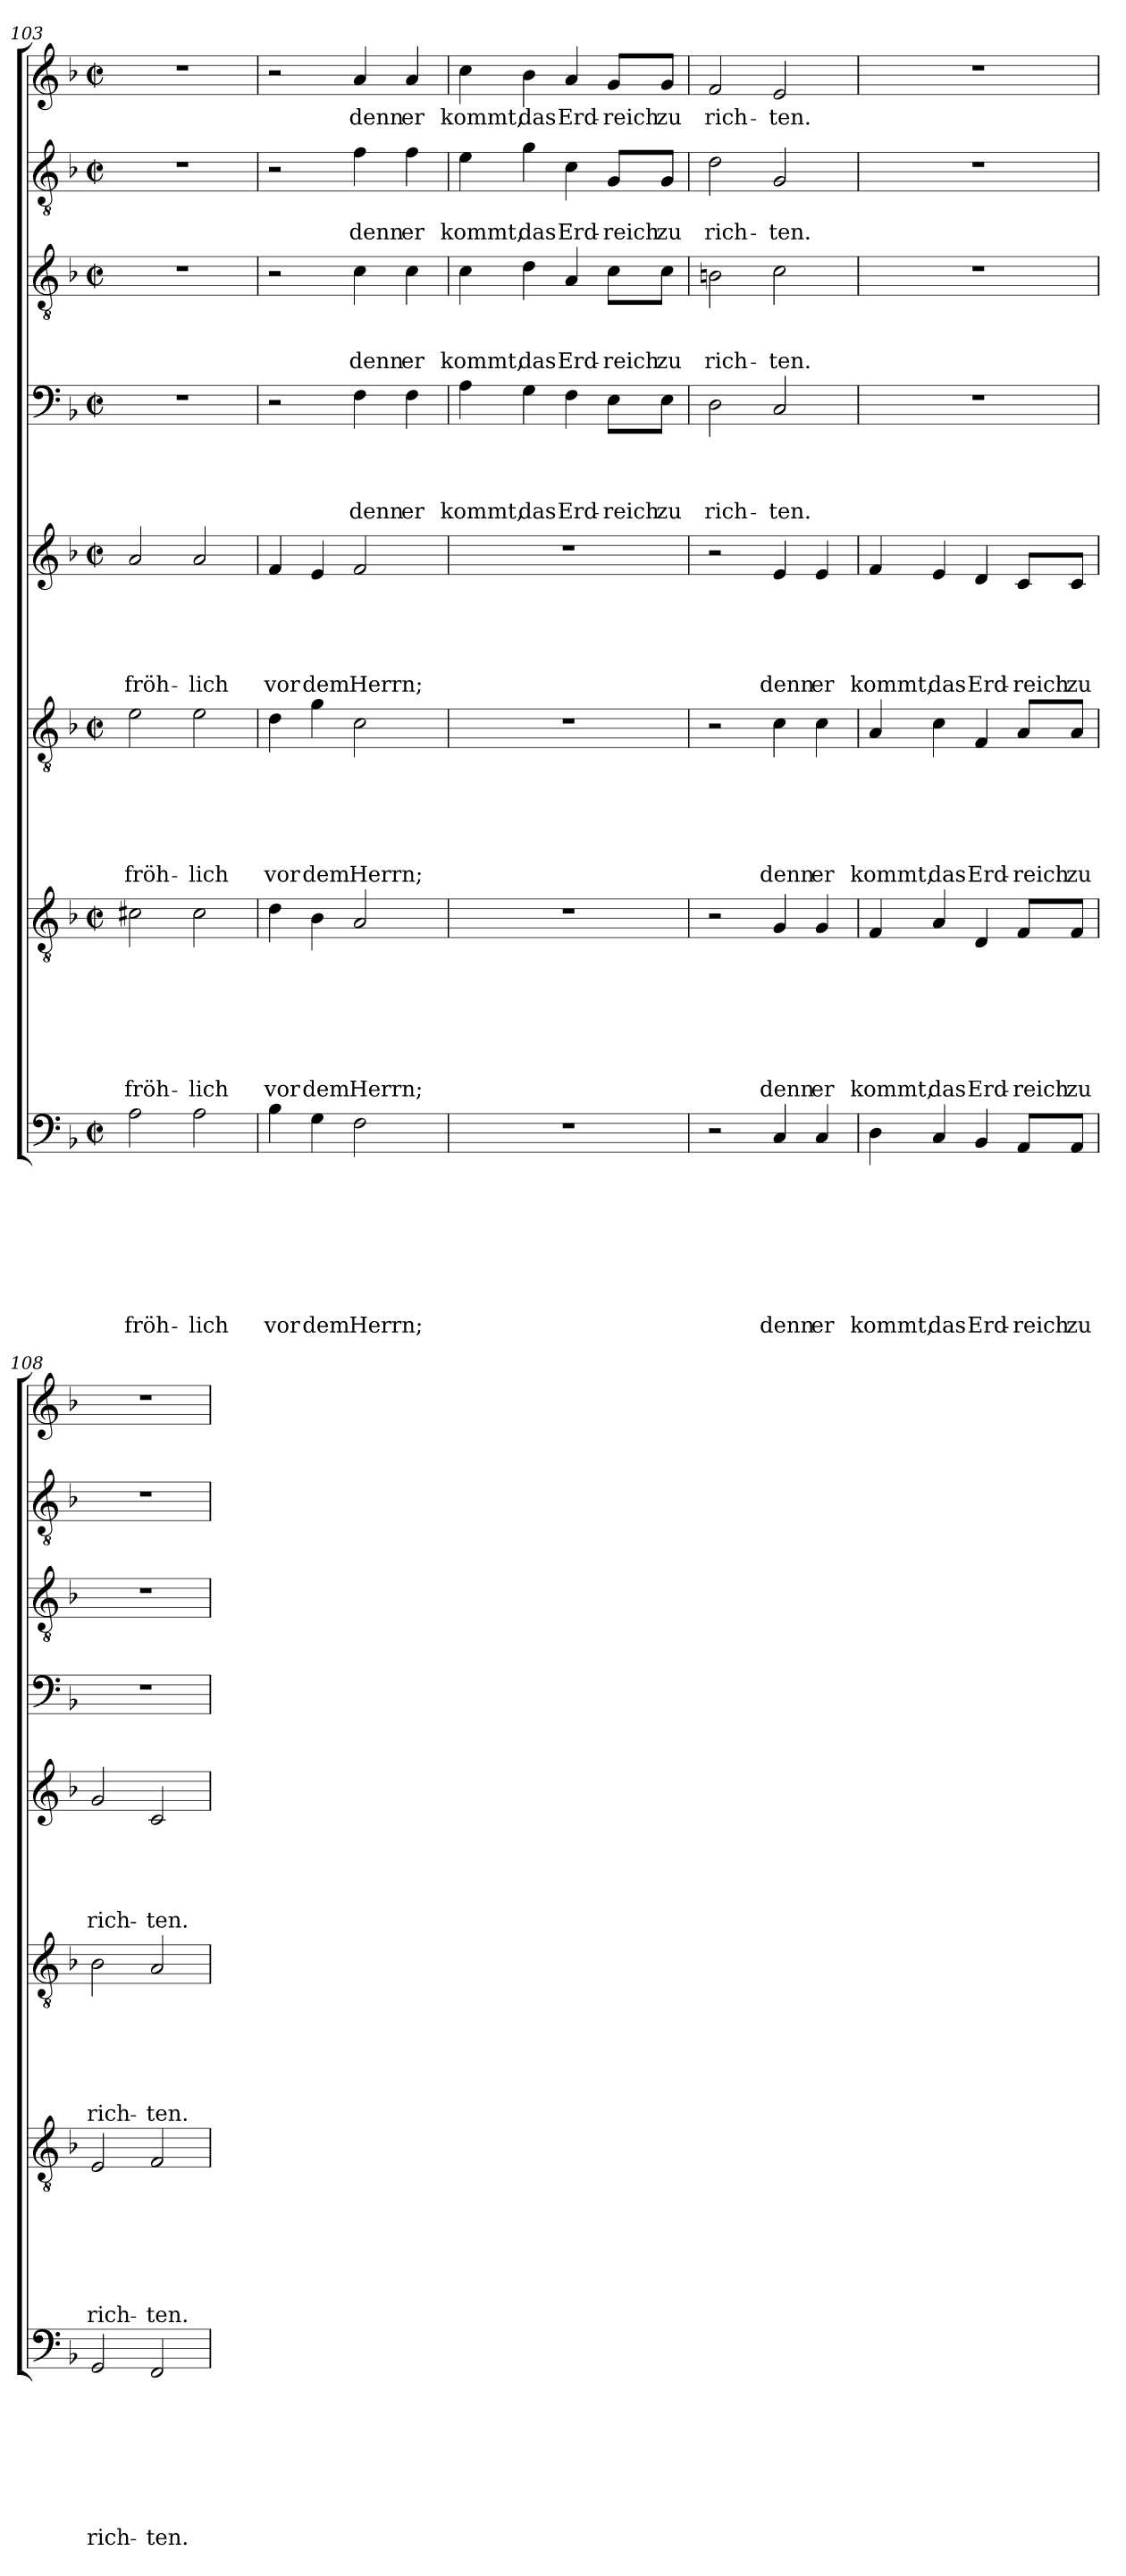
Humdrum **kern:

**kern	**text	**text	**text	**text	**text	**text	**text	**text	**kern	**text	**text	**text	**text	**text	**text	**text	**kern	**text	**text	**text	**text	**text	**text	**kern	**text	**text	**text	**text	**text	**kern	**text	**text	**text	**text	**kern	**text	**text	**text	**kern	**text	**text	**kern	**text
*part8	*part8	*part8	*part8	*part8	*part8	*part8	*part8	*part8	*part7	*part7	*part7	*part7	*part7	*part7	*part7	*part7	*part6	*part6	*part6	*part6	*part6	*part6	*part6	*part5	*part5	*part5	*part5	*part5	*part5	*part4	*part4	*part4	*part4	*part4	*part3	*part3	*part3	*part3	*part2	*part2	*part2	*part1	*part1
*staff8	*staff8	*staff8	*staff8	*staff8	*staff8	*staff8	*staff8	*staff8	*staff7	*staff7	*staff7	*staff7	*staff7	*staff7	*staff7	*staff7	*staff6	*staff6	*staff6	*staff6	*staff6	*staff6	*staff6	*staff5	*staff5	*staff5	*staff5	*staff5	*staff5	*staff4	*staff4	*staff4	*staff4	*staff4	*staff3	*staff3	*staff3	*staff3	*staff2	*staff2	*staff2	*staff1	*staff1
*clefF4	*	*	*	*	*	*	*	*	*clefGv2	*	*	*	*	*	*	*	*clefGv2	*	*	*	*	*	*	*clefG2	*	*	*	*	*	*clefF4	*	*	*	*	*clefGv2	*	*	*	*clefGv2	*	*	*clefG2	*
*k[b-]	*	*	*	*	*	*	*	*	*k[b-]	*	*	*	*	*	*	*	*k[b-]	*	*	*	*	*	*	*k[b-]	*	*	*	*	*	*k[b-]	*	*	*	*	*k[b-]	*	*	*	*k[b-]	*	*	*k[b-]	*
*F:	*	*	*	*	*	*	*	*	*F:	*	*	*	*	*	*	*	*F:	*	*	*	*	*	*	*F:	*	*	*	*	*	*F:	*	*	*	*	*F:	*	*	*	*F:	*	*	*F:	*
*M2/2	*	*	*	*	*	*	*	*	*M2/2	*	*	*	*	*	*	*	*M2/2	*	*	*	*	*	*	*M2/2	*	*	*	*	*	*M2/2	*	*	*	*	*M2/2	*	*	*	*M2/2	*	*	*M2/2	*
*met(c|)	*	*	*	*	*	*	*	*	*met(c|)	*	*	*	*	*	*	*	*met(c|)	*	*	*	*	*	*	*met(c|)	*	*	*	*	*	*met(c|)	*	*	*	*	*met(c|)	*	*	*	*met(c|)	*	*	*met(c|)	*
=103	=103	=103	=103	=103	=103	=103	=103	=103	=103	=103	=103	=103	=103	=103	=103	=103	=103	=103	=103	=103	=103	=103	=103	=103	=103	=103	=103	=103	=103	=103	=103	=103	=103	=103	=103	=103	=103	=103	=103	=103	=103	=103	=103
!	!	!	!	!	!	!	!	!LO:LY:b	!	!	!	!	!	!	!	!LO:LY:b	!	!	!	!	!	!	!LO:LY:b	!	!	!	!	!	!LO:LY:b	!	!	!	!	!	!	!	!	!	!	!	!	!	!
2A\	.	.	.	.	.	.	.	fröh-	2c#X\	.	.	.	.	.	.	fröh-	2e\	.	.	.	.	.	fröh-	2a/	.	.	.	.	fröh-	1r	.	.	.	.	1r	.	.	.	1r	.	.	1r	.
!	!	!	!	!	!	!	!	!LO:LY:b	!	!	!	!	!	!	!	!LO:LY:b	!	!	!	!	!	!	!LO:LY:b	!	!	!	!	!	!LO:LY:b	!	!	!	!	!	!	!	!	!	!	!	!	!	!
2A\	.	.	.	.	.	.	.	-lich	2c#\	.	.	.	.	.	.	-lich	2e\	.	.	.	.	.	-lich	2a/	.	.	.	.	-lich	.	.	.	.	.	.	.	.	.	.	.	.	.	.
!!LO:PB:g=z
=104	=104	=104	=104	=104	=104	=104	=104	=104	=104	=104	=104	=104	=104	=104	=104	=104	=104	=104	=104	=104	=104	=104	=104	=104	=104	=104	=104	=104	=104	=104	=104	=104	=104	=104	=104	=104	=104	=104	=104	=104	=104	=104	=104
!	!	!	!	!	!	!	!	!LO:LY:b	!	!	!	!	!	!	!	!LO:LY:b	!	!	!	!	!	!	!LO:LY:b	!	!	!	!	!	!LO:LY:b	!	!	!	!	!	!	!	!	!	!	!	!	!	!
4B-\	.	.	.	.	.	.	.	vor	4d\	.	.	.	.	.	.	vor	4d\	.	.	.	.	.	vor	4f/	.	.	.	.	vor	2r	.	.	.	.	2r	.	.	.	2r	.	.	2r	.
!	!	!	!	!	!	!	!	!LO:LY:b	!	!	!	!	!	!	!	!LO:LY:b	!	!	!	!	!	!	!LO:LY:b	!	!	!	!	!	!LO:LY:b	!	!	!	!	!	!	!	!	!	!	!	!	!	!
4G\	.	.	.	.	.	.	.	dem	4B-\	.	.	.	.	.	.	dem	4g\	.	.	.	.	.	dem	4e/	.	.	.	.	dem	.	.	.	.	.	.	.	.	.	.	.	.	.	.
!	!	!	!	!	!	!	!	!LO:LY:b	!	!	!	!	!	!	!	!LO:LY:b	!	!	!	!	!	!	!LO:LY:b	!	!	!	!	!	!LO:LY:b	!	!	!	!	!LO:LY:b	!	!	!	!LO:LY:b	!	!	!LO:LY:b	!	!LO:LY:b
2F\	.	.	.	.	.	.	.	Herrn;	2A/	.	.	.	.	.	.	Herrn;	2c\	.	.	.	.	.	Herrn;	2f/	.	.	.	.	Herrn;	4F\	.	.	.	denn	4c\	.	.	denn	4f\	.	denn	4a/	denn
!	!	!	!	!	!	!	!	!	!	!	!	!	!	!	!	!	!	!	!	!	!	!	!	!	!	!	!	!	!	!	!	!	!	!LO:LY:b	!	!	!	!LO:LY:b	!	!	!LO:LY:b	!	!LO:LY:b
.	.	.	.	.	.	.	.	.	.	.	.	.	.	.	.	.	.	.	.	.	.	.	.	.	.	.	.	.	.	4F\	.	.	.	er	4c\	.	.	er	4f\	.	er	4a/	er
=105	=105	=105	=105	=105	=105	=105	=105	=105	=105	=105	=105	=105	=105	=105	=105	=105	=105	=105	=105	=105	=105	=105	=105	=105	=105	=105	=105	=105	=105	=105	=105	=105	=105	=105	=105	=105	=105	=105	=105	=105	=105	=105	=105
!	!	!	!	!	!	!	!	!	!	!	!	!	!	!	!	!	!	!	!	!	!	!	!	!	!	!	!	!	!	!	!	!	!	!LO:LY:b	!	!	!	!LO:LY:b	!	!	!LO:LY:b	!	!LO:LY:b
1r	.	.	.	.	.	.	.	.	1r	.	.	.	.	.	.	.	1r	.	.	.	.	.	.	1r	.	.	.	.	.	4A\	.	.	.	kommt,	4c\	.	.	kommt,	4e\	.	kommt,	4cc\	kommt,
!	!	!	!	!	!	!	!	!	!	!	!	!	!	!	!	!	!	!	!	!	!	!	!	!	!	!	!	!	!	!	!	!	!	!LO:LY:b	!	!	!	!LO:LY:b	!	!	!LO:LY:b	!	!LO:LY:b
.	.	.	.	.	.	.	.	.	.	.	.	.	.	.	.	.	.	.	.	.	.	.	.	.	.	.	.	.	.	4G\	.	.	.	das	4d\	.	.	das	4g\	.	das	4b-\	das
!	!	!	!	!	!	!	!	!	!	!	!	!	!	!	!	!	!	!	!	!	!	!	!	!	!	!	!	!	!	!	!	!	!	!LO:LY:b	!	!	!	!LO:LY:b	!	!	!LO:LY:b	!	!LO:LY:b
.	.	.	.	.	.	.	.	.	.	.	.	.	.	.	.	.	.	.	.	.	.	.	.	.	.	.	.	.	.	4F\	.	.	.	Erd-	4A/	.	.	Erd-	4c\	.	Erd-	4a/	Erd-
!	!	!	!	!	!	!	!	!	!	!	!	!	!	!	!	!	!	!	!	!	!	!	!	!	!	!	!	!	!	!	!	!	!	!LO:LY:b	!	!	!	!LO:LY:b	!	!	!LO:LY:b	!	!LO:LY:b
.	.	.	.	.	.	.	.	.	.	.	.	.	.	.	.	.	.	.	.	.	.	.	.	.	.	.	.	.	.	8E\L	.	.	.	-reich	8c\L	.	.	-reich	8G/L	.	-reich	8g/L	-reich
!	!	!	!	!	!	!	!	!	!	!	!	!	!	!	!	!	!	!	!	!	!	!	!	!	!	!	!	!	!	!	!	!	!	!LO:LY:b	!	!	!	!LO:LY:b	!	!	!LO:LY:b	!	!LO:LY:b
.	.	.	.	.	.	.	.	.	.	.	.	.	.	.	.	.	.	.	.	.	.	.	.	.	.	.	.	.	.	8E\J	.	.	.	zu	8c\J	.	.	zu	8G/J	.	zu	8g/J	zu
=106	=106	=106	=106	=106	=106	=106	=106	=106	=106	=106	=106	=106	=106	=106	=106	=106	=106	=106	=106	=106	=106	=106	=106	=106	=106	=106	=106	=106	=106	=106	=106	=106	=106	=106	=106	=106	=106	=106	=106	=106	=106	=106	=106
!	!	!	!	!	!	!	!	!	!	!	!	!	!	!	!	!	!	!	!	!	!	!	!	!	!	!	!	!	!	!	!	!	!	!LO:LY:b	!	!	!	!LO:LY:b	!	!	!LO:LY:b	!	!LO:LY:b
2r	.	.	.	.	.	.	.	.	2r	.	.	.	.	.	.	.	2r	.	.	.	.	.	.	2r	.	.	.	.	.	2D\	.	.	.	rich-	2Bn\	.	.	rich-	2d\	.	rich-	2f/	rich-
!	!	!	!	!	!	!	!	!LO:LY:b	!	!	!	!	!	!	!	!LO:LY:b	!	!	!	!	!	!	!LO:LY:b	!	!	!	!	!	!LO:LY:b	!	!	!	!	!LO:LY:b	!	!	!	!LO:LY:b	!	!	!LO:LY:b	!	!LO:LY:b
4C/	.	.	.	.	.	.	.	denn	4G/	.	.	.	.	.	.	denn	4c\	.	.	.	.	.	denn	4e/	.	.	.	.	denn	2C/	.	.	.	-ten.	2c\	.	.	-ten.	2G/	.	-ten.	2e/	-ten.
!	!	!	!	!	!	!	!	!LO:LY:b	!	!	!	!	!	!	!	!LO:LY:b	!	!	!	!	!	!	!LO:LY:b	!	!	!	!	!	!LO:LY:b	!	!	!	!	!	!	!	!	!	!	!	!	!	!
4C/	.	.	.	.	.	.	.	er	4G/	.	.	.	.	.	.	er	4c\	.	.	.	.	.	er	4e/	.	.	.	.	er	.	.	.	.	.	.	.	.	.	.	.	.	.	.
=107	=107	=107	=107	=107	=107	=107	=107	=107	=107	=107	=107	=107	=107	=107	=107	=107	=107	=107	=107	=107	=107	=107	=107	=107	=107	=107	=107	=107	=107	=107	=107	=107	=107	=107	=107	=107	=107	=107	=107	=107	=107	=107	=107
!	!	!	!	!	!	!	!	!LO:LY:b	!	!	!	!	!	!	!	!LO:LY:b	!	!	!	!	!	!	!LO:LY:b	!	!	!	!	!	!LO:LY:b	!	!	!	!	!	!	!	!	!	!	!	!	!	!
4D\	.	.	.	.	.	.	.	kommt,	4F/	.	.	.	.	.	.	kommt,	4A/	.	.	.	.	.	kommt,	4f/	.	.	.	.	kommt,	1r	.	.	.	.	1r	.	.	.	1r	.	.	1r	.
!	!	!	!	!	!	!	!	!LO:LY:b	!	!	!	!	!	!	!	!LO:LY:b	!	!	!	!	!	!	!LO:LY:b	!	!	!	!	!	!LO:LY:b	!	!	!	!	!	!	!	!	!	!	!	!	!	!
4C/	.	.	.	.	.	.	.	das	4A/	.	.	.	.	.	.	das	4c\	.	.	.	.	.	das	4e/	.	.	.	.	das	.	.	.	.	.	.	.	.	.	.	.	.	.	.
!	!	!	!	!	!	!	!	!LO:LY:b	!	!	!	!	!	!	!	!LO:LY:b	!	!	!	!	!	!	!LO:LY:b	!	!	!	!	!	!LO:LY:b	!	!	!	!	!	!	!	!	!	!	!	!	!	!
4BB-/	.	.	.	.	.	.	.	Erd-	4D/	.	.	.	.	.	.	Erd-	4F/	.	.	.	.	.	Erd-	4d/	.	.	.	.	Erd-	.	.	.	.	.	.	.	.	.	.	.	.	.	.
!	!	!	!	!	!	!	!	!LO:LY:b	!	!	!	!	!	!	!	!LO:LY:b	!	!	!	!	!	!	!LO:LY:b	!	!	!	!	!	!LO:LY:b	!	!	!	!	!	!	!	!	!	!	!	!	!	!
8AA/L	.	.	.	.	.	.	.	-reich	8F/L	.	.	.	.	.	.	-reich	8A/L	.	.	.	.	.	-reich	8c/L	.	.	.	.	-reich	.	.	.	.	.	.	.	.	.	.	.	.	.	.
!	!	!	!	!	!	!	!	!LO:LY:b	!	!	!	!	!	!	!	!LO:LY:b	!	!	!	!	!	!	!LO:LY:b	!	!	!	!	!	!LO:LY:b	!	!	!	!	!	!	!	!	!	!	!	!	!	!
8AA/J	.	.	.	.	.	.	.	zu	8F/J	.	.	.	.	.	.	zu	8A/J	.	.	.	.	.	zu	8c/J	.	.	.	.	zu	.	.	.	.	.	.	.	.	.	.	.	.	.	.
=108	=108	=108	=108	=108	=108	=108	=108	=108	=108	=108	=108	=108	=108	=108	=108	=108	=108	=108	=108	=108	=108	=108	=108	=108	=108	=108	=108	=108	=108	=108	=108	=108	=108	=108	=108	=108	=108	=108	=108	=108	=108	=108	=108
!	!	!	!	!	!	!	!	!LO:LY:b	!	!	!	!	!	!	!	!LO:LY:b	!	!	!	!	!	!	!LO:LY:b	!	!	!	!	!	!LO:LY:b	!	!	!	!	!	!	!	!	!	!	!	!	!	!
2GG/	.	.	.	.	.	.	.	rich-	2E/	.	.	.	.	.	.	rich-	2B-\	.	.	.	.	.	rich-	2g/	.	.	.	.	rich-	1r	.	.	.	.	1r	.	.	.	1r	.	.	1r	.
!	!	!	!	!	!	!	!	!LO:LY:b	!	!	!	!	!	!	!	!LO:LY:b	!	!	!	!	!	!	!LO:LY:b	!	!	!	!	!	!LO:LY:b	!	!	!	!	!	!	!	!	!	!	!	!	!	!
2FF/	.	.	.	.	.	.	.	-ten.	2F/	.	.	.	.	.	.	-ten.	2A/	.	.	.	.	.	-ten.	2c/	.	.	.	.	-ten.	.	.	.	.	.	.	.	.	.	.	.	.	.	.
=	=	=	=	=	=	=	=	=	=	=	=	=	=	=	=	=	=	=	=	=	=	=	=	=	=	=	=	=	=	=	=	=	=	=	=	=	=	=	=	=	=	=	=
*-	*-	*-	*-	*-	*-	*-	*-	*-	*-	*-	*-	*-	*-	*-	*-	*-	*-	*-	*-	*-	*-	*-	*-	*-	*-	*-	*-	*-	*-	*-	*-	*-	*-	*-	*-	*-	*-	*-	*-	*-	*-	*-	*-
